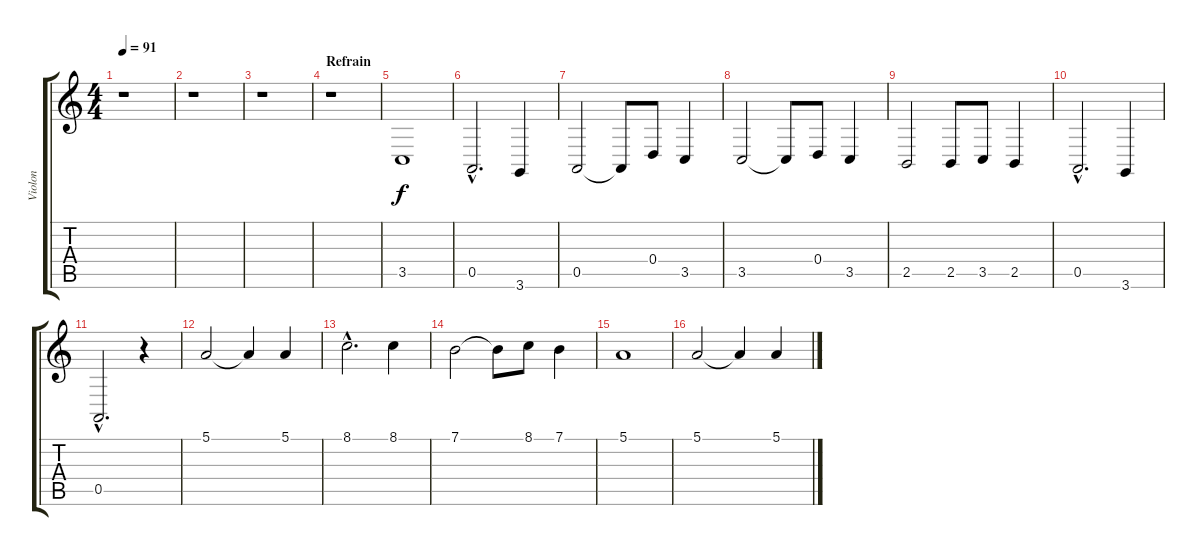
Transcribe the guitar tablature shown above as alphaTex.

\track ("Violon" "Violon") {instrument violin}
\staff {score tabs}
\tuning (E4 B3 G3 D3 A2 E2) {hide}
\ts (4 4)
\tempo 91
\clef g2
\ks c
r.1{dy f} |
r.1 |
r.1 |
\section ("" "Refrain")
r.1 |
3.5.1 |
0.5{hac}.2{d} 3.6.4 |
0.5.2 0.5{t}.8 0.4.8 3.5.4 |
3.5.2 3.5{t}.8 0.4.8 3.5.4 |
2.5.2 2.5.8 3.5.8 2.5.4 |
0.5{hac}.2{d} 3.6.4 |
0.5{hac}.2{d} r.4 |
5.1.2 5.1{t}.4 5.1.4 |
8.1{hac}.2{d} 8.1.4 |
7.1.2 7.1{t}.8 8.1.8 7.1.4 |
5.1.1 |
5.1.2 5.1{t}.4 5.1.4
